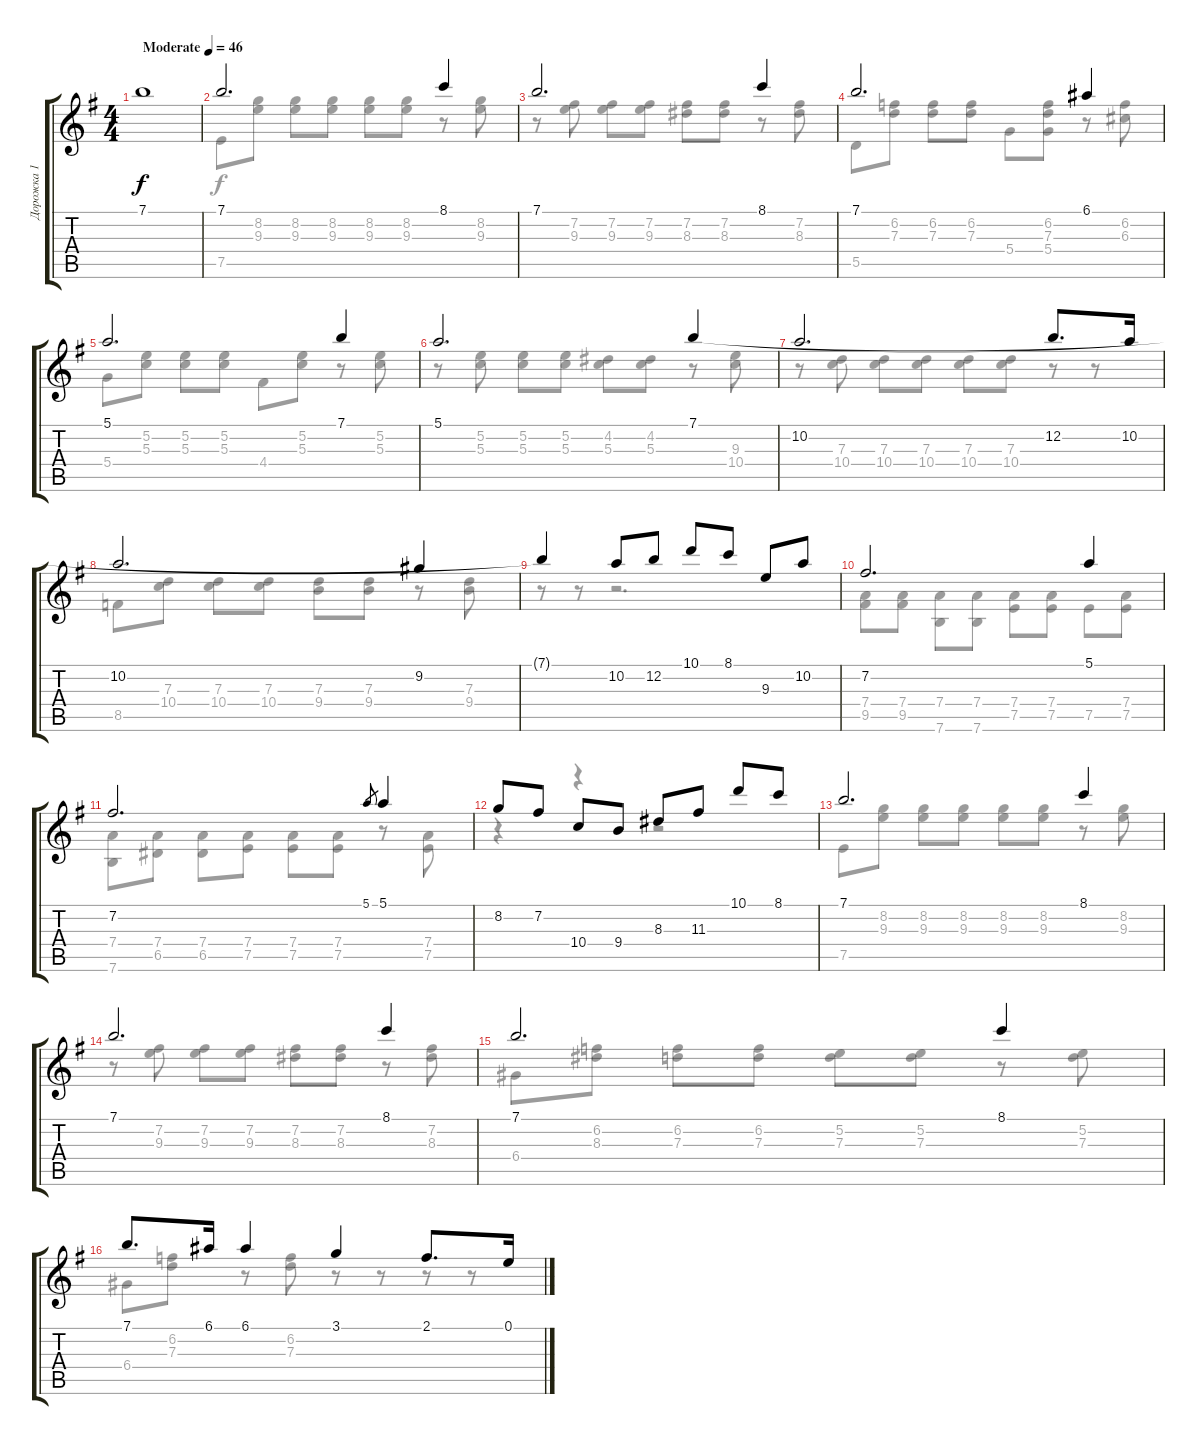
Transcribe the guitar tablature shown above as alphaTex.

\track ("Дорожка 1" "Дорожка 1") {instrument acousticguitarsteel}
\staff {score tabs}
\tuning (E4 B3 G3 D3 A2 E2) {hide}
\voice
\ts (4 4)
\tempo (46 "Moderate")
\clef g2
\ks eminor
7.1.1{dy f instrument acousticguitarsteel} |
7.1.2{d} 8.1.4 |
7.1.2{d} 8.1.4 |
7.1.2{d} 6.1.4 |
5.1.2{d} 7.1.4 |
5.1.2{d} 7.1.4 |
10.2.2{d} 12.2.8{d} 10.2.16 |
10.2.2{d} 9.2.4 |
7.1{t}.4 10.2.8 12.2.8 10.1.8 8.1.8 9.3.8 10.2.8 |
7.2.2{d} 5.1.4 |
7.2.2{d} 5.1.8{gr} 5.1.4 |
8.2.8 7.2.8 10.4.8 9.4.8 8.3.8 11.3.8 10.1.8 8.1.8 |
7.1.2{d} 8.1.4 |
7.1.2{d} 8.1.4 |
7.1.2{d} 8.1.4 |
7.1.8{d} 6.1.16 6.1.4 3.1.4 2.1.8{d} 0.1.16
\voice
\clef g2
\ottava regular
\simile none
\ks eminor
|
7.5.8 (8.2 9.3).8 (8.2 9.3).8 (8.2 9.3).8 (8.2 9.3).8 (8.2 9.3).8 r.8 (8.2 9.3).8 |
r.8 (7.2 9.3).8 (7.2 9.3).8 (7.2 9.3).8 (7.2 8.3).8 (7.2 8.3).8 r.8 (7.2 8.3).8 |
5.5.8 (6.2 7.3).8 (6.2 7.3).8 (6.2 7.3).8 5.4.8 (6.2 7.3 5.4).8 r.8 (6.2 6.3).8 |
5.4.8 (5.2 5.3).8 (5.2 5.3).8 (5.2 5.3).8 4.4.8 (5.2 5.3).8 r.8 (5.2 5.3).8 |
r.8 (5.2 5.3).8 (5.2 5.3).8 (5.2 5.3).8 (4.2 5.3).8 (4.2 5.3).8 r.8 (9.3 10.4).8 |
r.8 (7.3 10.4).8 (7.3 10.4).8 (7.3 10.4).8 (7.3 10.4).8 (7.3 10.4).8 r.8 r.8 |
8.5.8 (7.3 10.4).8 (7.3 10.4).8 (7.3 10.4).8 (7.3 9.4).8 (7.3 9.4).8 r.8 (7.3 9.4).8 |
r.8 r.8 r.2{d} |
(7.4 9.5).8 (7.4 9.5).8 (7.4 7.6).8 (7.4 7.6).8 (7.4 7.5).8 (7.4 7.5).8 7.5.8 (7.4 7.5).8 |
(7.4 7.6).8 (7.4 6.5).8 (7.4 6.5).8 (7.4 7.5).8 (7.4 7.5).8 (7.4 7.5).8 r.8 (7.4 7.5).8 |
r.4 r.4 r.2 |
7.5.8 (8.2 9.3).8 (8.2 9.3).8 (8.2 9.3).8 (8.2 9.3).8 (8.2 9.3).8 r.8 (8.2 9.3).8 |
r.8 (7.2 9.3).8 (7.2 9.3).8 (7.2 9.3).8 (7.2 8.3).8 (7.2 8.3).8 r.8 (7.2 8.3).8 |
6.4.8 (6.2 8.3).8 (6.2 7.3).8 (6.2 7.3).8 (5.2 7.3).8 (5.2 7.3).8 r.8 (5.2 7.3).8 |
6.4.8 (6.2 7.3).8 r.8 (6.2 7.3).8 r.8 r.8 r.8 r.8
